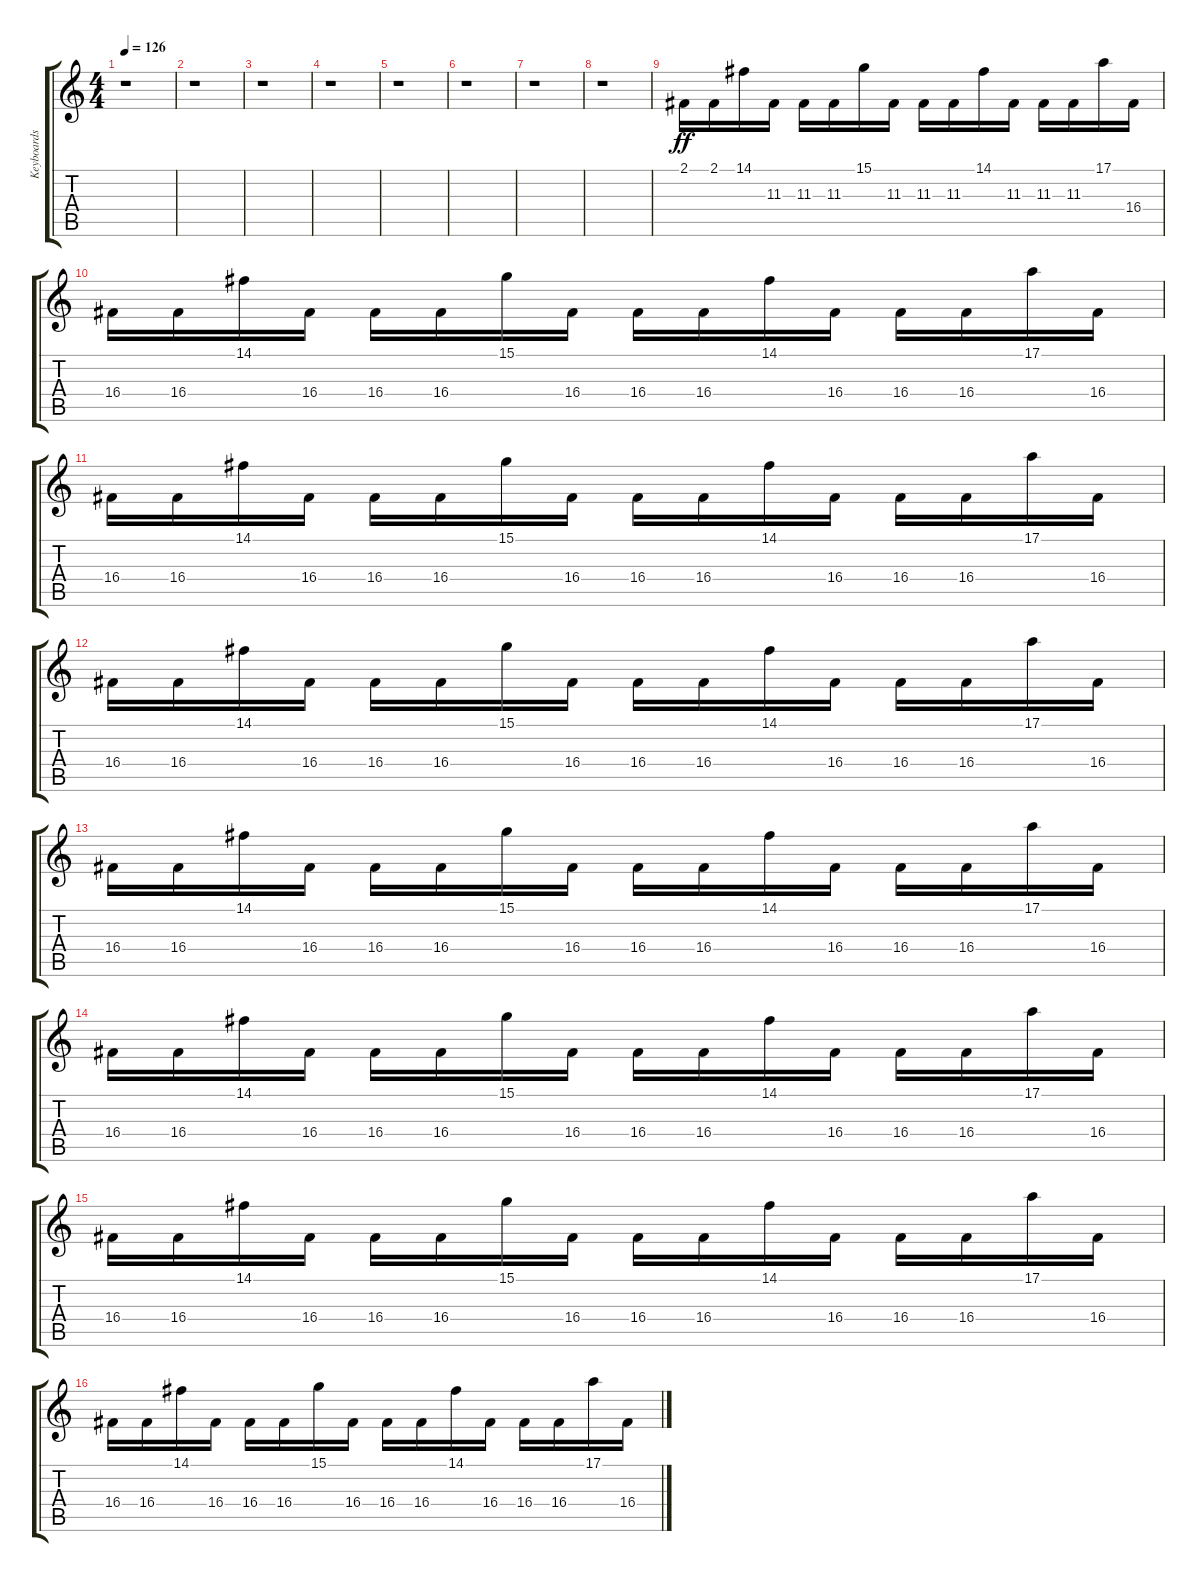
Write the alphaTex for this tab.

\track ("Keyboards" "Keyboards") {instrument drawbarorgan}
\staff {score tabs}
\tuning (E4 B3 G3 D3 A2 E2) {hide}
\ts (4 4)
\tempo 126
\clef g2
\ks c
r.1{dy ff} |
r.1 |
r.1 |
r.1 |
r.1 |
r.1 |
r.1 |
r.1 |
2.1.16 2.1.16 14.1.16 11.3.16 11.3.16 11.3.16 15.1.16 11.3.16 11.3.16 11.3.16 14.1.16 11.3.16 11.3.16 11.3.16 17.1.16 16.4.16 |
16.4.16 16.4.16 14.1.16 16.4.16 16.4.16 16.4.16 15.1.16 16.4.16 16.4.16 16.4.16 14.1.16 16.4.16 16.4.16 16.4.16 17.1.16 16.4.16 |
16.4.16 16.4.16 14.1.16 16.4.16 16.4.16 16.4.16 15.1.16 16.4.16 16.4.16 16.4.16 14.1.16 16.4.16 16.4.16 16.4.16 17.1.16 16.4.16 |
16.4.16 16.4.16 14.1.16 16.4.16 16.4.16 16.4.16 15.1.16 16.4.16 16.4.16 16.4.16 14.1.16 16.4.16 16.4.16 16.4.16 17.1.16 16.4.16 |
16.4.16 16.4.16 14.1.16 16.4.16 16.4.16 16.4.16 15.1.16 16.4.16 16.4.16 16.4.16 14.1.16 16.4.16 16.4.16 16.4.16 17.1.16 16.4.16 |
16.4.16 16.4.16 14.1.16 16.4.16 16.4.16 16.4.16 15.1.16 16.4.16 16.4.16 16.4.16 14.1.16 16.4.16 16.4.16 16.4.16 17.1.16 16.4.16 |
16.4.16 16.4.16 14.1.16 16.4.16 16.4.16 16.4.16 15.1.16 16.4.16 16.4.16 16.4.16 14.1.16 16.4.16 16.4.16 16.4.16 17.1.16 16.4.16 |
16.4.16 16.4.16 14.1.16 16.4.16 16.4.16 16.4.16 15.1.16 16.4.16 16.4.16 16.4.16 14.1.16 16.4.16 16.4.16 16.4.16 17.1.16 16.4.16
